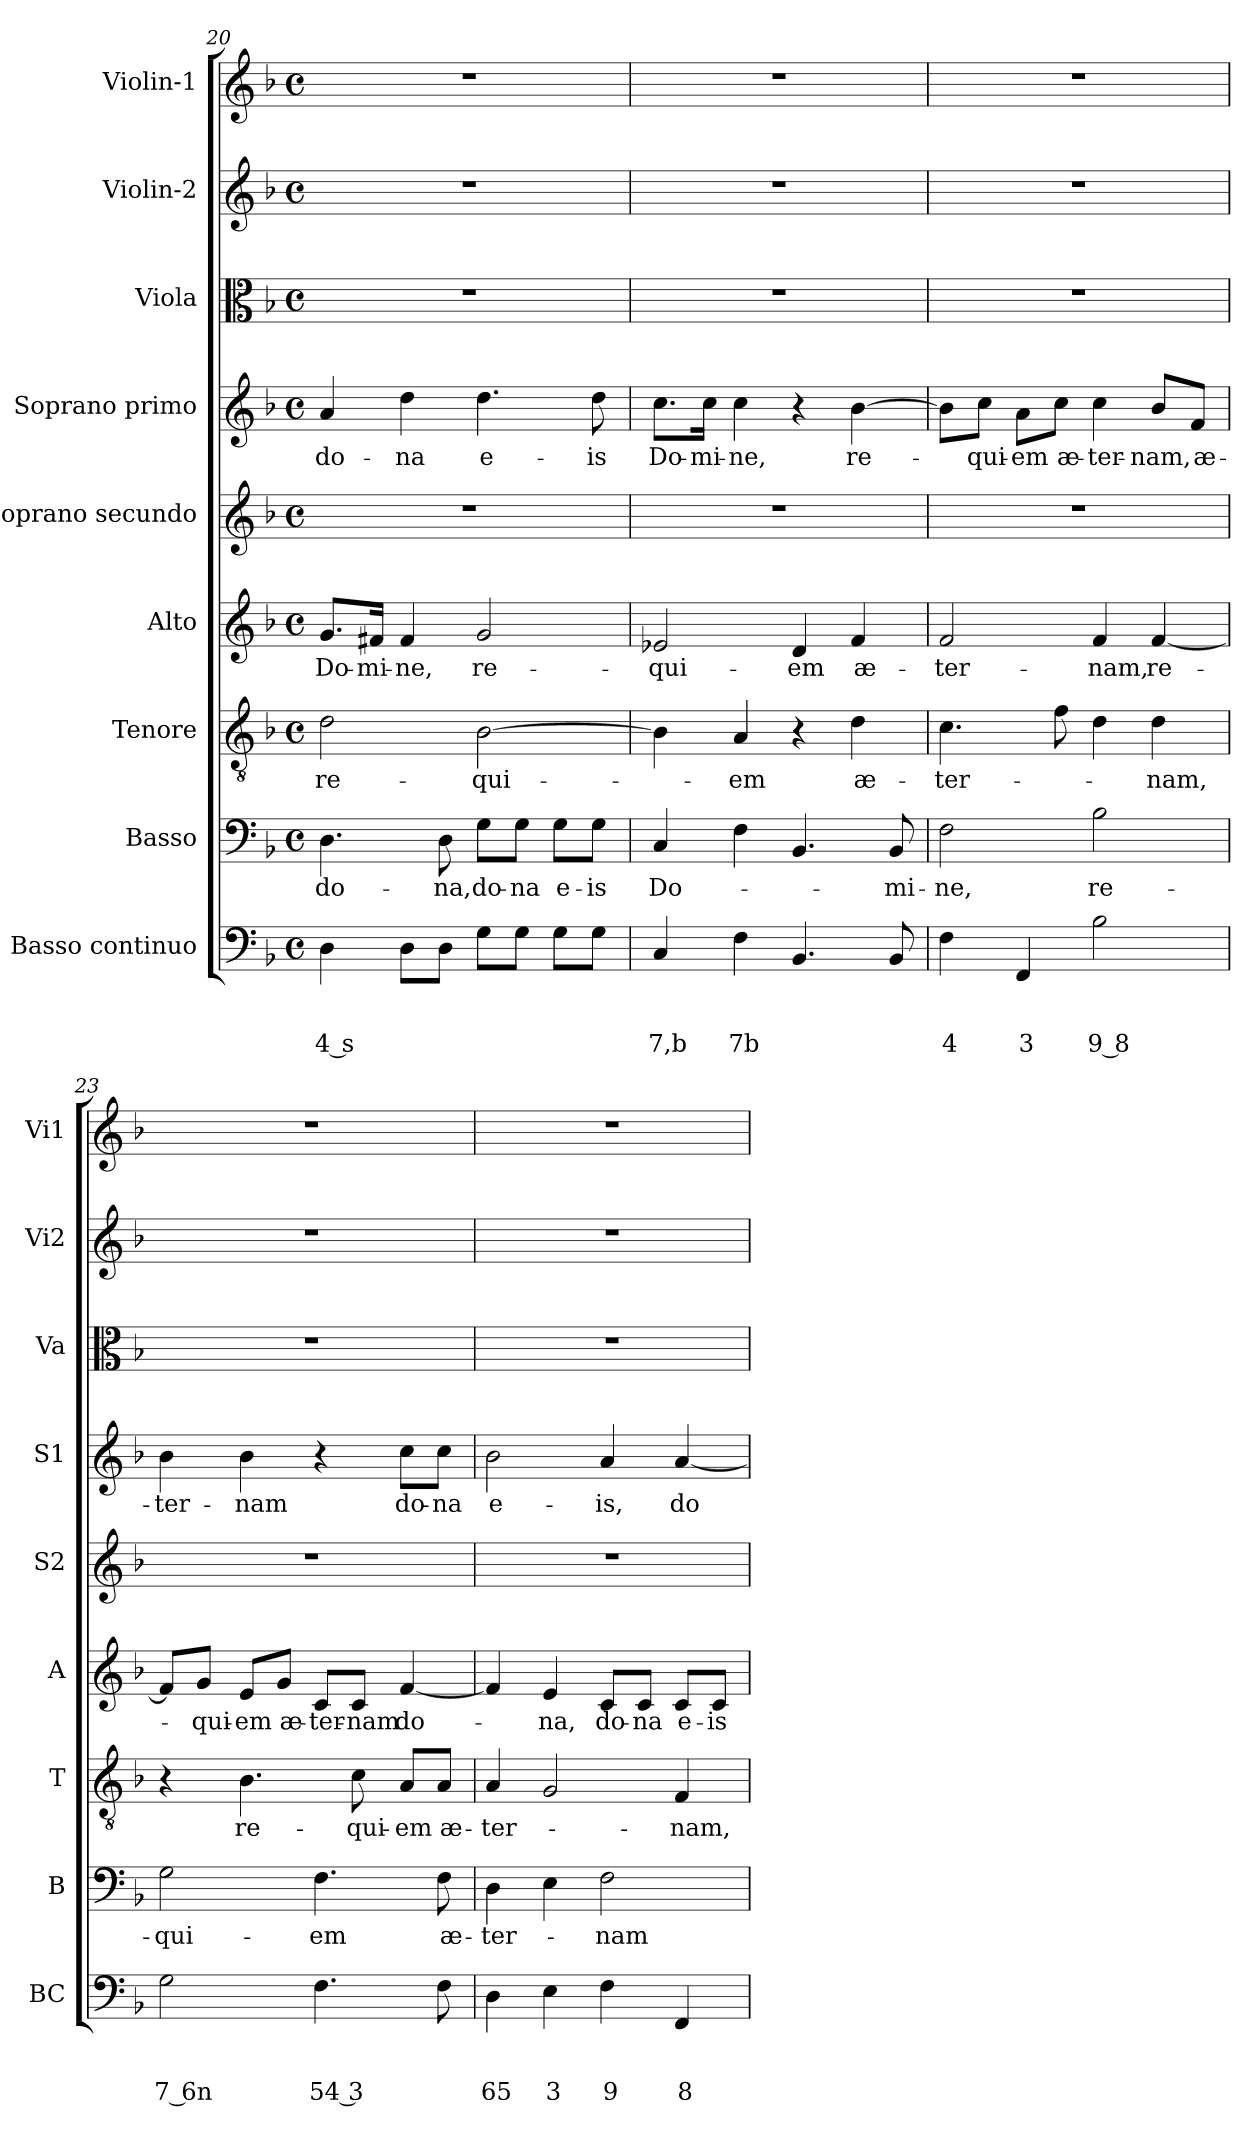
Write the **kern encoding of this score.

**kern	**text	**text	**text	**kern	**text	**kern	**text	**kern	**text	**kern	**kern	**text	**kern	**kern	**kern
*part9	*part9	*part9	*part9	*part8	*part8	*part7	*part7	*part6	*part6	*part5	*part4	*part4	*part3	*part2	*part1
*staff9	*staff9	*staff9	*staff9	*staff8	*staff8	*staff7	*staff7	*staff6	*staff6	*staff5	*staff4	*staff4	*staff3	*staff2	*staff1
*I"Basso continuo	*	*	*	*I"Basso	*	*I"Tenore	*	*I"Alto	*	*I"Soprano secundo	*I"Soprano primo	*	*I"Viola	*I"Violin-2	*I"Violin-1
*I'BC	*	*	*	*I'B	*	*I'T	*	*I'A	*	*I'S2	*I'S1	*	*I'Va	*I'Vi2	*I'Vi1
!!LO:LB:g=z
*clefF4	*	*	*	*clefF4	*	*clefGv2	*	*clefG2	*	*clefG2	*clefG2	*	*clefC3	*clefG2	*clefG2
*k[b-]	*	*	*	*k[b-]	*	*k[b-]	*	*k[b-]	*	*k[b-]	*k[b-]	*	*k[b-]	*k[b-]	*k[b-]
*F:	*	*	*	*F:	*	*F:	*	*F:	*	*F:	*F:	*	*F:	*F:	*F:
*M4/4	*	*	*	*M4/4	*	*M4/4	*	*M4/4	*	*M4/4	*M4/4	*	*M4/4	*M4/4	*M4/4
*met(c)	*	*	*	*met(c)	*	*met(c)	*	*met(c)	*	*met(c)	*met(c)	*	*met(c)	*met(c)	*met(c)
=20	=20	=20	=20	=20	=20	=20	=20	=20	=20	=20	=20	=20	=20	=20	=20
!	!	!	!LO:LY:b	!	!LO:LY:b	!	!LO:LY:b	!	!LO:LY:b	!	!	!LO:LY:b	!	!	!
4D\	.	.	4 s	4.D\	do-	2d\	re-	8.g/L	Do-	1r	4a/	do-	1r	1r	1r
!	!	!	!	!	!	!	!	!	!LO:LY:b	!	!	!	!	!	!
.	.	.	.	.	.	.	.	16f#X/Jk	-mi-	.	.	.	.	.	.
!	!	!	!	!	!	!	!	!	!LO:LY:b	!	!	!LO:LY:b	!	!	!
8D\L	.	.	.	.	.	.	.	4f#/	-ne,	.	4dd\	-na	.	.	.
!	!	!	!	!	!LO:LY:b	!	!	!	!	!	!	!	!	!	!
8D\J	.	.	.	8D\	-na,	.	.	.	.	.	.	.	.	.	.
!	!	!	!	!	!LO:LY:b	!	!LO:LY:b	!	!LO:LY:b	!	!	!LO:LY:b	!	!	!
8G\L	.	.	.	8G\L	do-	[2B-\	-qui-	2g/	re-	.	4.dd\	e-	.	.	.
!	!	!	!	!	!LO:LY:b	!	!	!	!	!	!	!	!	!	!
8G\J	.	.	.	8G\J	-na	.	.	.	.	.	.	.	.	.	.
!	!	!	!	!	!LO:LY:b	!	!	!	!	!	!	!	!	!	!
8G\L	.	.	.	8G\L	e-	.	.	.	.	.	.	.	.	.	.
!	!	!	!	!	!LO:LY:b	!	!	!	!	!	!	!LO:LY:b	!	!	!
8G\J	.	.	.	8G\J	-is	.	.	.	.	.	8dd\	-is	.	.	.
=21	=21	=21	=21	=21	=21	=21	=21	=21	=21	=21	=21	=21	=21	=21	=21
!	!	!	!LO:LY:b	!	!LO:LY:b	!	!	!	!LO:LY:b	!	!	!LO:LY:b	!	!	!
4C/	.	.	7,b	4C/	Do-	4B-\]	.	2e-X/	-qui-	1r	8.cc\L	Do-	1r	1r	1r
!	!	!	!	!	!	!	!	!	!	!	!	!LO:LY:b	!	!	!
.	.	.	.	.	.	.	.	.	.	.	16cc\Jk	-mi-	.	.	.
!	!	!	!LO:LY:b	!	!	!	!LO:LY:b	!	!	!	!	!LO:LY:b	!	!	!
4F\	.	.	7b	4F\	.	4A/	-em	.	.	.	4cc\	-ne,	.	.	.
!	!	!	!	!	!	!	!	!	!LO:LY:b	!	!	!	!	!	!
4.BB-/	.	.	.	4.BB-/	.	4r	.	4d/	-em	.	4r	.	.	.	.
!	!	!	!	!	!	!	!LO:LY:b	!	!LO:LY:b	!	!	!LO:LY:b	!	!	!
.	.	.	.	.	.	4d\	æ-	4f/	æ-	.	[4b-\	re-	.	.	.
!	!	!	!	!	!LO:LY:b	!	!	!	!	!	!	!	!	!	!
8BB-/	.	.	.	8BB-/	-mi-	.	.	.	.	.	.	.	.	.	.
=22	=22	=22	=22	=22	=22	=22	=22	=22	=22	=22	=22	=22	=22	=22	=22
!	!	!	!LO:LY:b	!	!LO:LY:b	!	!LO:LY:b	!	!LO:LY:b	!	!	!	!	!	!
4F\	.	.	4	2F\	-ne,	4.c\	-ter-	2f/	-ter-	1r	8b-\L]	.	1r	1r	1r
!	!	!	!	!	!	!	!	!	!	!	!	!LO:LY:b	!	!	!
.	.	.	.	.	.	.	.	.	.	.	8cc\J	-qui-	.	.	.
!	!	!	!LO:LY:b	!	!	!	!	!	!	!	!	!LO:LY:b	!	!	!
4FF/	.	.	3	.	.	.	.	.	.	.	8a\L	-em	.	.	.
!	!	!	!	!	!	!	!	!	!	!	!	!LO:LY:b	!	!	!
.	.	.	.	.	.	8f\	.	.	.	.	8cc\J	æ-	.	.	.
!	!	!	!LO:LY:b	!	!LO:LY:b	!	!	!	!LO:LY:b	!	!	!LO:LY:b	!	!	!
2B-\	.	.	9 8	2B-\	re-	4d\	.	4f/	-nam,	.	4cc\	-ter-	.	.	.
!	!	!	!	!	!	!	!LO:LY:b	!	!LO:LY:b	!	!	!LO:LY:b	!	!	!
.	.	.	.	.	.	4d\	-nam,	[4f/	re-	.	8b-/L	-nam,	.	.	.
!	!	!	!	!	!	!	!	!	!	!	!	!LO:LY:b	!	!	!
.	.	.	.	.	.	.	.	.	.	.	8f/J	æ-	.	.	.
=23	=23	=23	=23	=23	=23	=23	=23	=23	=23	=23	=23	=23	=23	=23	=23
!	!	!	!LO:LY:b	!	!LO:LY:b	!	!	!	!	!	!	!LO:LY:b	!	!	!
2G\	.	.	7 6n	2G\	-qui-	4r	.	8f/L]	.	1r	4b-\	-ter-	1r	1r	1r
!	!	!	!	!	!	!	!	!	!LO:LY:b	!	!	!	!	!	!
.	.	.	.	.	.	.	.	8g/J	-qui-	.	.	.	.	.	.
!	!	!	!	!	!	!	!LO:LY:b	!	!LO:LY:b	!	!	!LO:LY:b	!	!	!
.	.	.	.	.	.	4.B-\	re-	8e/L	-em	.	4b-\	-nam	.	.	.
!	!	!	!	!	!	!	!	!	!LO:LY:b	!	!	!	!	!	!
.	.	.	.	.	.	.	.	8g/J	æ-	.	.	.	.	.	.
!	!	!	!LO:LY:b	!	!LO:LY:b	!	!	!	!LO:LY:b	!	!	!	!	!	!
4.F\	.	.	54 3	4.F\	-em	.	.	8c/L	-ter-	.	4r	.	.	.	.
!	!	!	!	!	!	!	!LO:LY:b	!	!LO:LY:b	!	!	!	!	!	!
.	.	.	.	.	.	8c\	-qui-	8c/J	-nam	.	.	.	.	.	.
!	!	!	!	!	!	!	!LO:LY:b	!	!LO:LY:b	!	!	!LO:LY:b	!	!	!
.	.	.	.	.	.	8A/L	-em	[4f/	do-	.	8cc\L	do-	.	.	.
!	!	!	!	!	!LO:LY:b	!	!LO:LY:b	!	!	!	!	!LO:LY:b	!	!	!
8F\	.	.	.	8F\	æ-	8A/J	æ-	.	.	.	8cc\J	-na	.	.	.
=24	=24	=24	=24	=24	=24	=24	=24	=24	=24	=24	=24	=24	=24	=24	=24
!	!	!	!LO:LY:b	!	!LO:LY:b	!	!LO:LY:b	!	!	!	!	!LO:LY:b	!	!	!
4D\	.	.	65	4D\	-ter-	4A/	-ter-	4f/]	.	1r	2b-\	e-	1r	1r	1r
!	!	!	!LO:LY:b	!	!	!	!	!	!LO:LY:b	!	!	!	!	!	!
4E\	.	.	3	4E\	.	2G/	.	4e/	-na,	.	.	.	.	.	.
!	!	!	!LO:LY:b	!	!LO:LY:b	!	!	!	!LO:LY:b	!	!	!LO:LY:b	!	!	!
4F\	.	.	9	2F\	-nam	.	.	8c/L	do-	.	4a/	-is,	.	.	.
!	!	!	!	!	!	!	!	!	!LO:LY:b	!	!	!	!	!	!
.	.	.	.	.	.	.	.	8c/J	-na	.	.	.	.	.	.
!	!	!	!LO:LY:b	!	!	!	!LO:LY:b	!	!LO:LY:b	!	!	!LO:LY:b	!	!	!
4FF/	.	.	8	.	.	4F/	-nam,	8c/L	e-	.	[4a/	do-	.	.	.
!	!	!	!	!	!	!	!	!	!LO:LY:b	!	!	!	!	!	!
.	.	.	.	.	.	.	.	8c/J	-is	.	.	.	.	.	.
=	=	=	=	=	=	=	=	=	=	=	=	=	=	=	=
*-	*-	*-	*-	*-	*-	*-	*-	*-	*-	*-	*-	*-	*-	*-	*-
